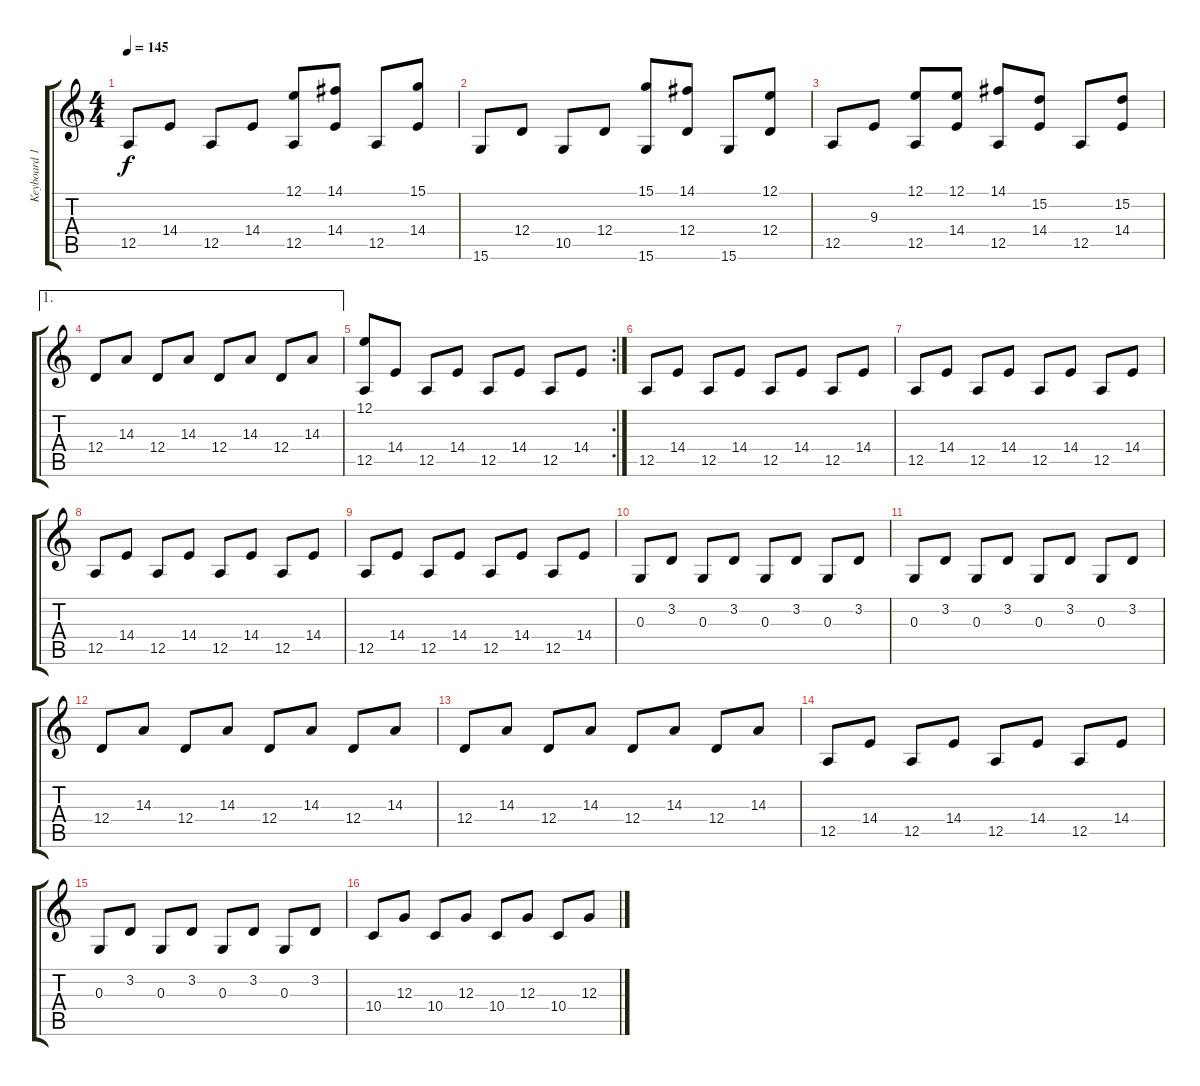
\track ("Keyboard 1 (piano / marimba)" "Keyboard 1") {instrument acousticgrandpiano}
\staff {score tabs}
\tuning (E4 B3 G3 D3 A2 E2) {hide}
\ts (4 4)
\tempo 145
\clef g2
\ks c
12.5.8{dy f} 14.4.8 12.5.8 14.4.8 (12.1 12.5).8 (14.1 14.4).8 12.5.8 (15.1 14.4).8 |
15.6.8 12.4.8 10.5.8 12.4.8 (15.1 15.6).8 (14.1 12.4).8 15.6.8 (12.1 12.4).8 |
12.5.8 9.3.8 (12.1 12.5).8 (12.1 14.4).8 (14.1 12.5).8 (15.2 14.4).8 12.5.8 (15.2 14.4).8 |
\ae 1
12.4.8 14.3.8 12.4.8 14.3.8 12.4.8 14.3.8 12.4.8 14.3.8 |
\rc 2
(12.1 12.5).8 14.4.8 12.5.8 14.4.8 12.5.8 14.4.8 12.5.8 14.4.8 |
12.5.8 14.4.8 12.5.8 14.4.8 12.5.8 14.4.8 12.5.8 14.4.8 |
12.5.8 14.4.8 12.5.8 14.4.8 12.5.8 14.4.8 12.5.8 14.4.8 |
12.5.8 14.4.8 12.5.8 14.4.8 12.5.8 14.4.8 12.5.8 14.4.8 |
12.5.8 14.4.8 12.5.8 14.4.8 12.5.8 14.4.8 12.5.8 14.4.8 |
0.3.8 3.2.8 0.3.8 3.2.8 0.3.8 3.2.8 0.3.8 3.2.8 |
0.3.8 3.2.8 0.3.8 3.2.8 0.3.8 3.2.8 0.3.8 3.2.8 |
12.4.8 14.3.8 12.4.8 14.3.8 12.4.8 14.3.8 12.4.8 14.3.8 |
12.4.8 14.3.8 12.4.8 14.3.8 12.4.8 14.3.8 12.4.8 14.3.8 |
12.5.8 14.4.8 12.5.8 14.4.8 12.5.8 14.4.8 12.5.8 14.4.8 |
0.3.8 3.2.8 0.3.8 3.2.8 0.3.8 3.2.8 0.3.8 3.2.8 |
10.4.8{volume 11 instrument acousticgrandpiano} 12.3.8 10.4.8 12.3.8 10.4.8 12.3.8 10.4.8 12.3.8
